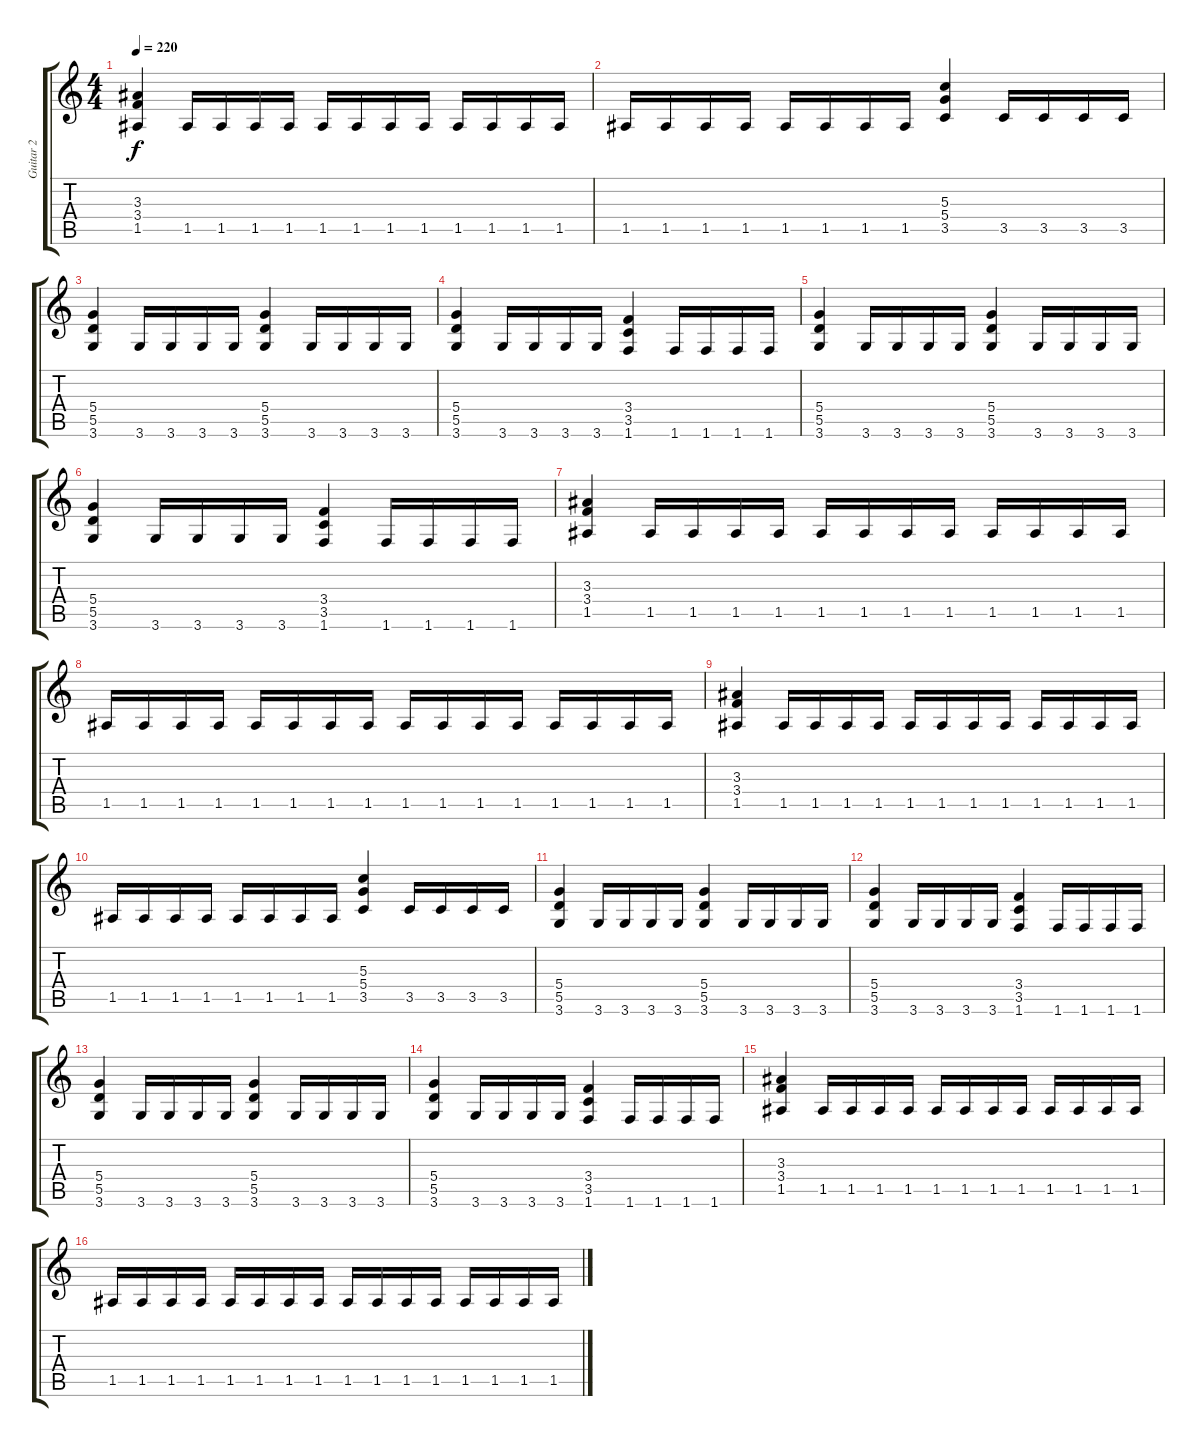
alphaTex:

\track ("Guitar 2" "Guitar 2") {instrument distortionguitar}
\staff {score tabs}
\tuning (E4 B3 G3 D3 A2 E2) {hide}
\ts (4 4)
\tempo 220
\clef g2
\ks c
(3.3 3.4 1.5).4{dy f} 1.5.16 1.5.16 1.5.16 1.5.16 1.5.16 1.5.16 1.5.16 1.5.16 1.5.16 1.5.16 1.5.16 1.5.16 |
1.5.16 1.5.16 1.5.16 1.5.16 1.5.16 1.5.16 1.5.16 1.5.16 (5.3 5.4 3.5).4 3.5.16 3.5.16 3.5.16 3.5.16 |
(5.4 5.5 3.6).4 3.6.16 3.6.16 3.6.16 3.6.16 (5.4 5.5 3.6).4 3.6.16 3.6.16 3.6.16 3.6.16 |
(5.4 5.5 3.6).4 3.6.16 3.6.16 3.6.16 3.6.16 (3.4 3.5 1.6).4 1.6.16 1.6.16 1.6.16 1.6.16 |
(5.4 5.5 3.6).4 3.6.16 3.6.16 3.6.16 3.6.16 (5.4 5.5 3.6).4 3.6.16 3.6.16 3.6.16 3.6.16 |
(5.4 5.5 3.6).4 3.6.16 3.6.16 3.6.16 3.6.16 (3.4 3.5 1.6).4 1.6.16 1.6.16 1.6.16 1.6.16 |
(3.3 3.4 1.5).4 1.5.16 1.5.16 1.5.16 1.5.16 1.5.16 1.5.16 1.5.16 1.5.16 1.5.16 1.5.16 1.5.16 1.5.16 |
1.5.16 1.5.16 1.5.16 1.5.16 1.5.16 1.5.16 1.5.16 1.5.16 1.5.16 1.5.16 1.5.16 1.5.16 1.5.16 1.5.16 1.5.16 1.5.16 |
(3.3 3.4 1.5).4 1.5.16 1.5.16 1.5.16 1.5.16 1.5.16 1.5.16 1.5.16 1.5.16 1.5.16 1.5.16 1.5.16 1.5.16 |
1.5.16 1.5.16 1.5.16 1.5.16 1.5.16 1.5.16 1.5.16 1.5.16 (5.3 5.4 3.5).4 3.5.16 3.5.16 3.5.16 3.5.16 |
(5.4 5.5 3.6).4 3.6.16 3.6.16 3.6.16 3.6.16 (5.4 5.5 3.6).4 3.6.16 3.6.16 3.6.16 3.6.16 |
(5.4 5.5 3.6).4 3.6.16 3.6.16 3.6.16 3.6.16 (3.4 3.5 1.6).4 1.6.16 1.6.16 1.6.16 1.6.16 |
(5.4 5.5 3.6).4 3.6.16 3.6.16 3.6.16 3.6.16 (5.4 5.5 3.6).4 3.6.16 3.6.16 3.6.16 3.6.16 |
(5.4 5.5 3.6).4 3.6.16 3.6.16 3.6.16 3.6.16 (3.4 3.5 1.6).4 1.6.16 1.6.16 1.6.16 1.6.16 |
(3.3 3.4 1.5).4 1.5.16 1.5.16 1.5.16 1.5.16 1.5.16 1.5.16 1.5.16 1.5.16 1.5.16 1.5.16 1.5.16 1.5.16 |
1.5.16 1.5.16 1.5.16 1.5.16 1.5.16 1.5.16 1.5.16 1.5.16 1.5.16 1.5.16 1.5.16 1.5.16 1.5.16 1.5.16 1.5.16 1.5.16
